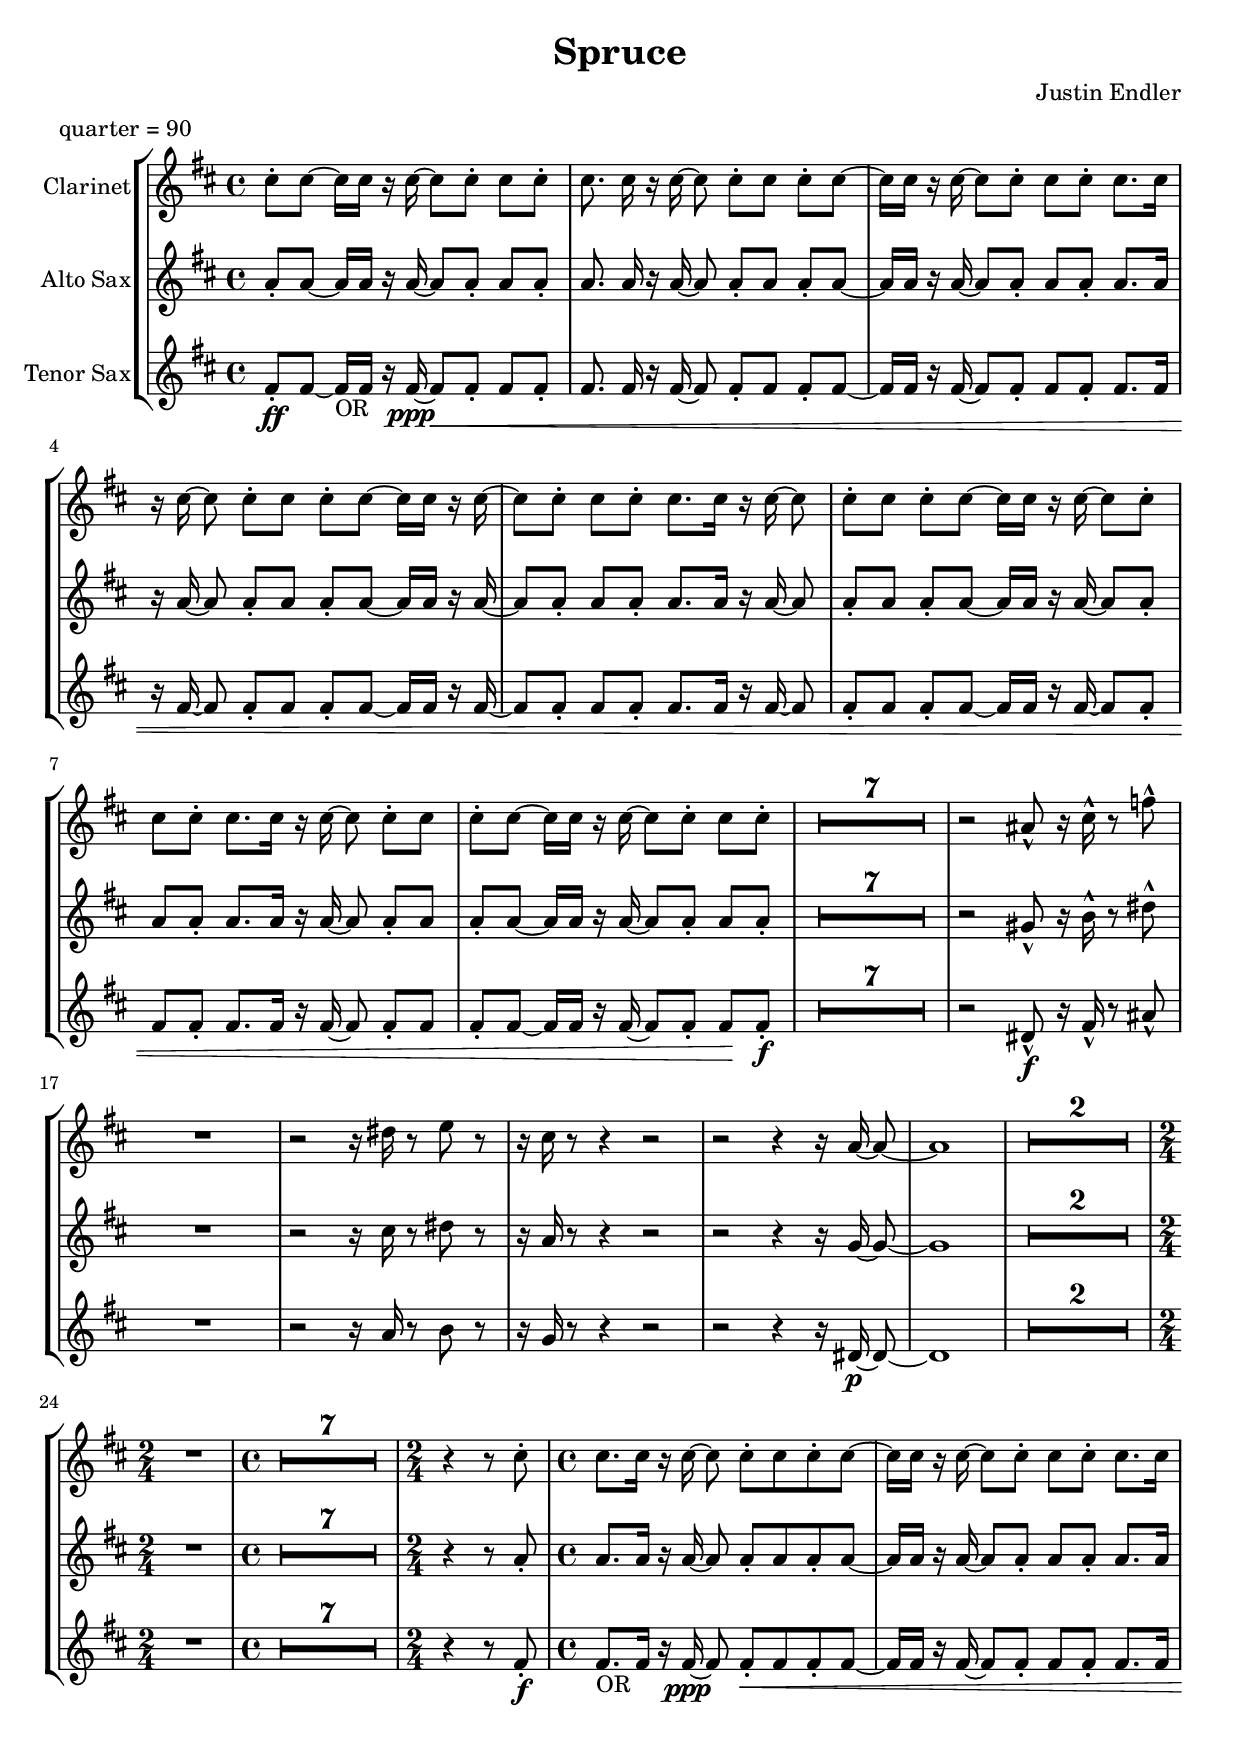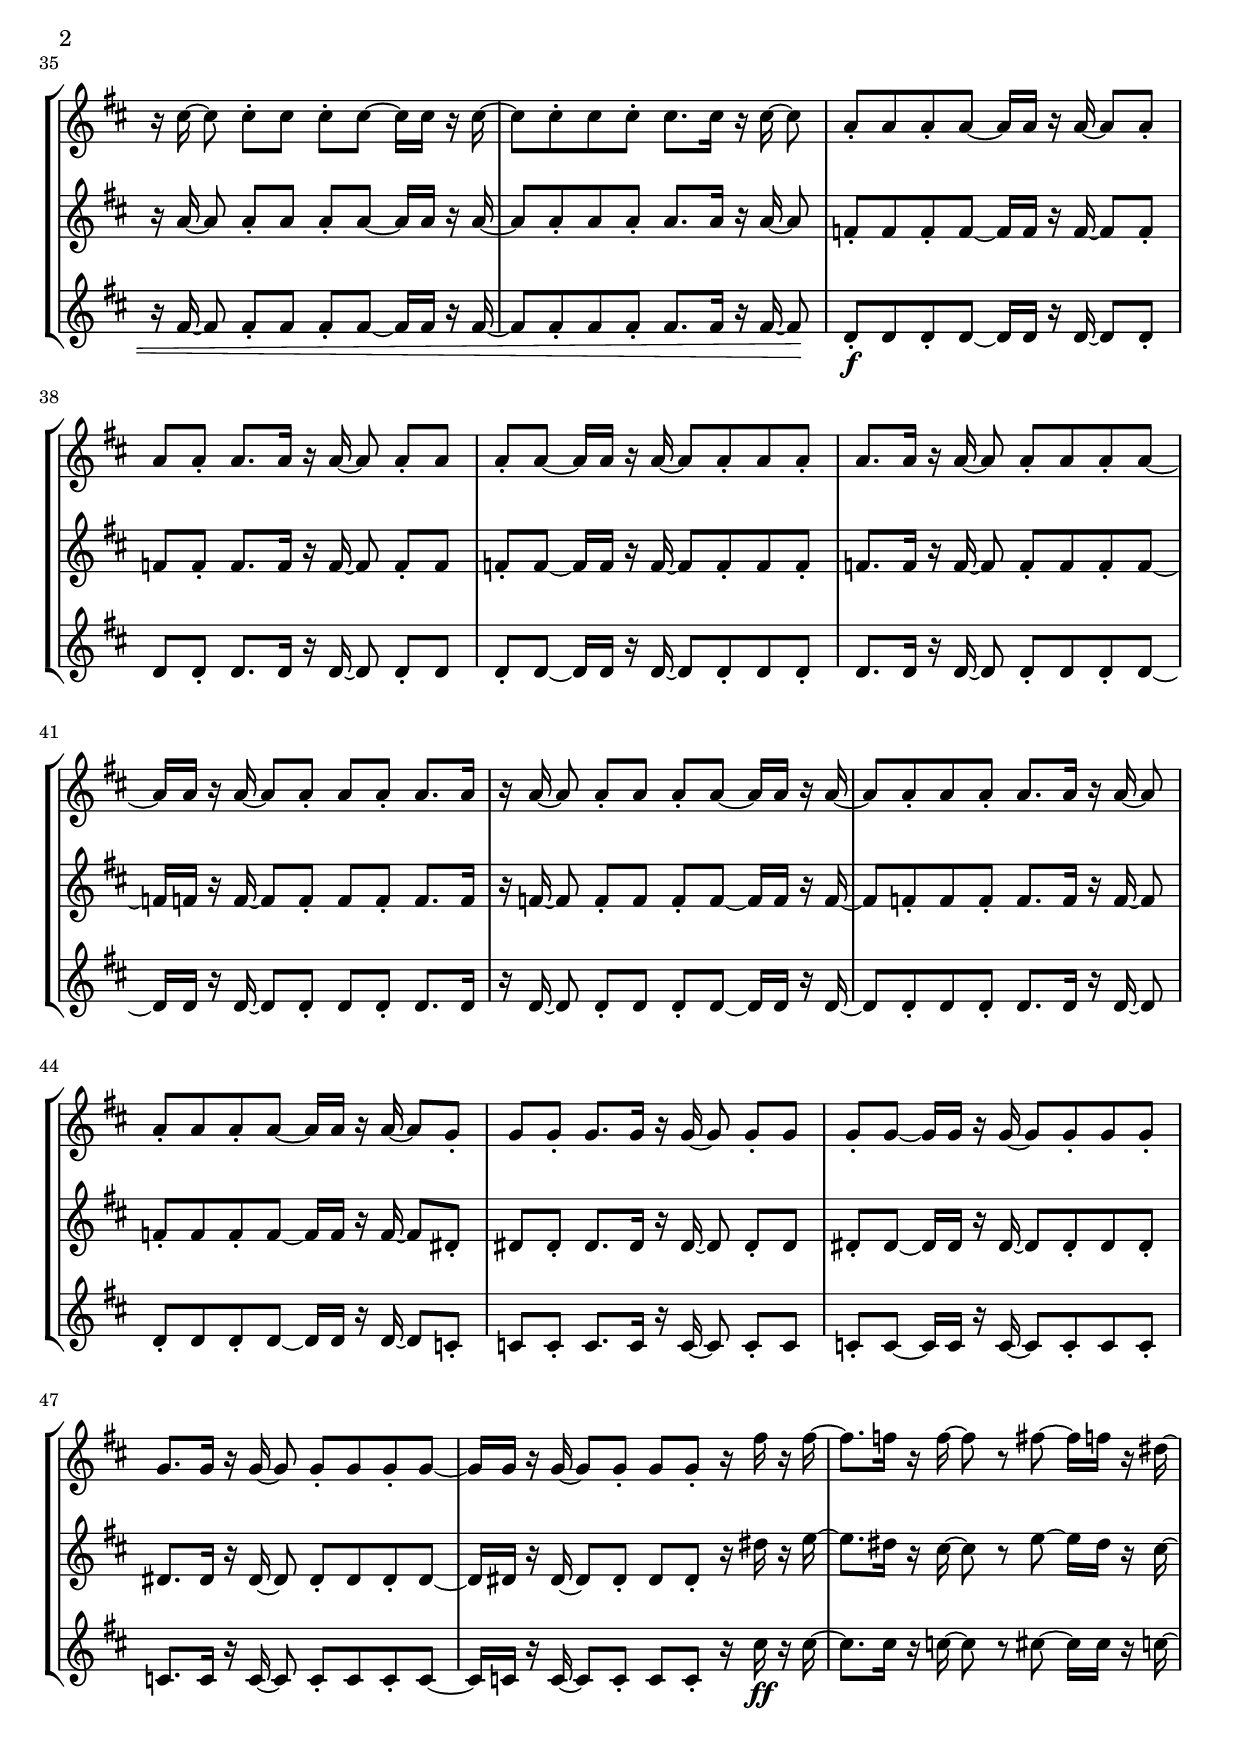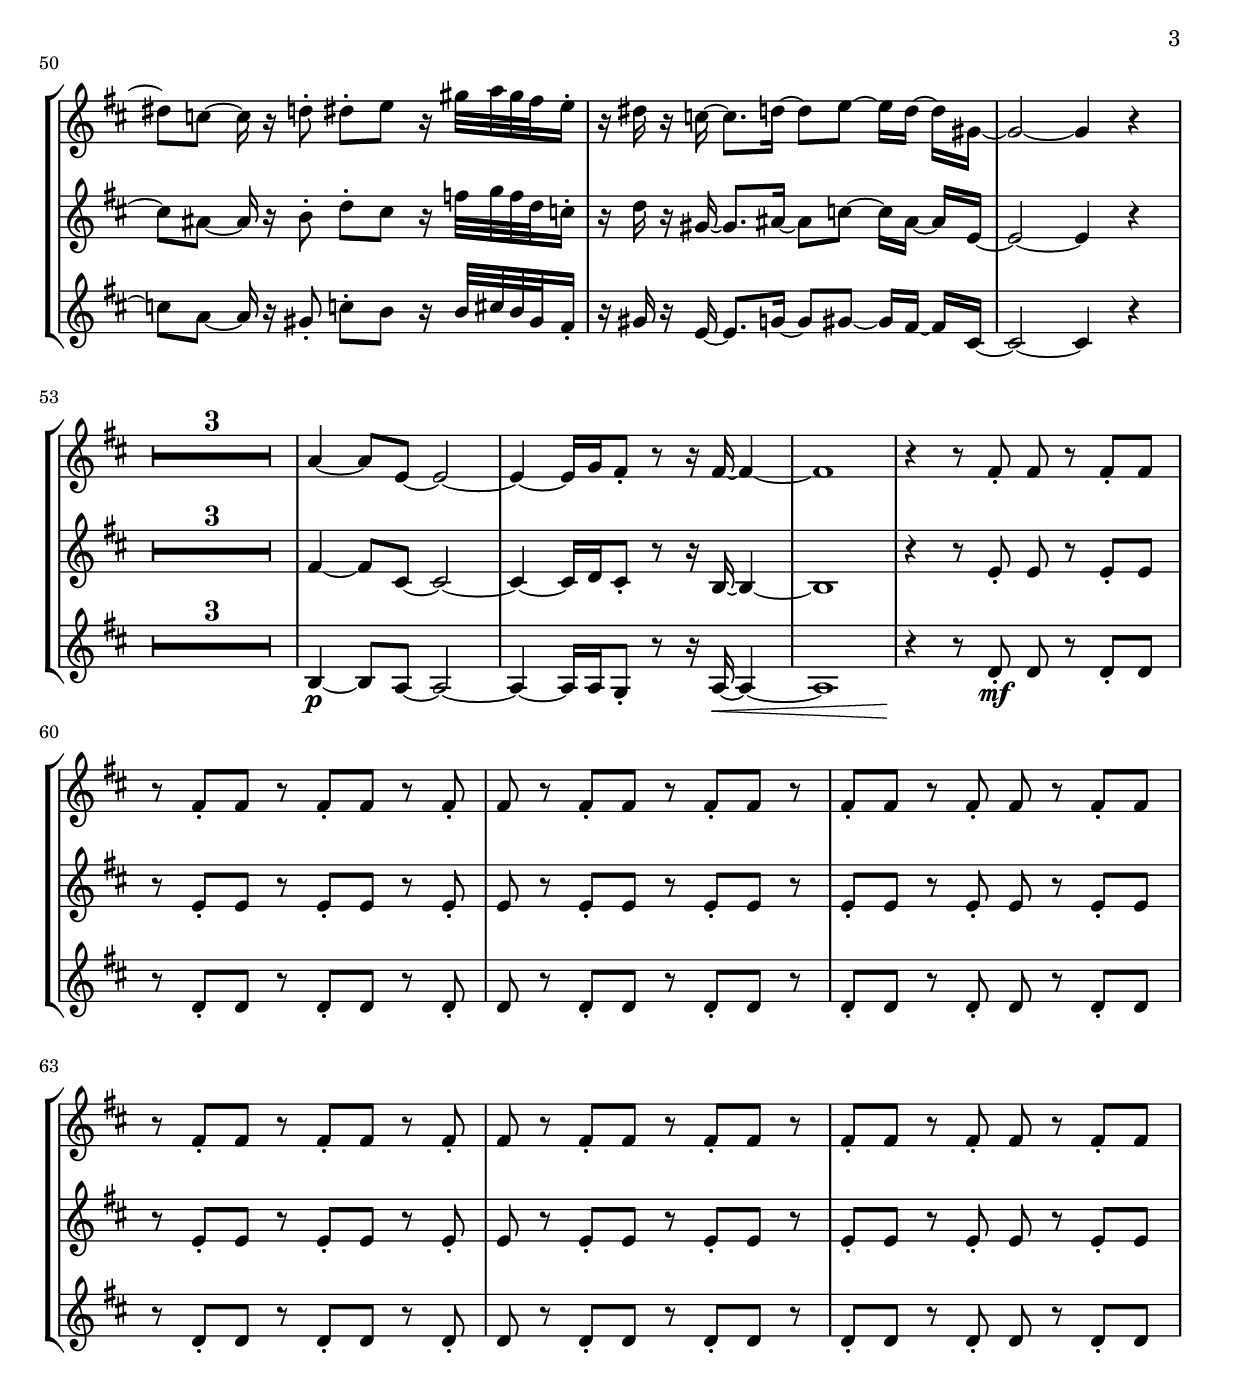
\header {
  title = "Spruce"
  composer = "Justin Endler"
  meter = "quarter = 90"
}
\include "english.ly"
sl = {
  \override NoteHead #'style = #'slash
  \override Stem #'transparent = ##t
  \override Flag #'transparent = ##t
}
nsl = {
  \revert NoteHead #'style
  \revert Stem #'transparent
  \revert Flag #'transparent
}
crOn = \override NoteHead #'style = #'cross
crOff = \revert NoteHead #'style
global = { \time 4/4 }
Key = { \key d \major }
% ------ Clarinet ------
%clar = \transpose c d \relative c'' {
%clar = \transpose c a \relative c {
clar = \relative c'' {
  \Key
  \override MultiMeasureRest.expand-limit = #1
  % Logic bar numbers in comments
  cs8-. cs8 ~ cs16 cs16 r16 cs16 ~ cs8[ cs8-.] cs8 cs8-. | %5
  \autoBeamOff
  cs8. cs16 r16 cs16 ~ cs8 cs8-.[ cs8] cs8-.[ cs8] ~ | %6
  \autoBeamOn
  cs16 cs16 r16 cs16 ~ cs8 cs8-. cs8 cs8-. cs8. cs16 | %7
  \autoBeamOff
  r16 cs16 ~ cs8 cs8-.[ cs8] cs8-.[ cs8] ~ cs16[ cs16] r16 cs16 ~ | %8
  cs8[ cs8-.] cs8[ cs8-.] cs8.[ cs16] r16 cs16 ~ cs8 | %9
  \autoBeamOn
  cs8-. cs8 cs8-. cs8 ~ cs16 cs16 r16 cs16 ~ cs8 cs8-. | %10
  \autoBeamOff
  cs8[ cs8-.] cs8.[ cs16] r16 cs16 ~ cs8 cs8-.[ cs8] | %11
  \autoBeamOn
  cs8-. cs8 ~ cs16 cs16 r16 cs16 ~ cs8[ cs8-.] cs8 cs8-. | %12
  R1*7 |
  r2 as8-^ r16 cs16-^ r8 f8-^ | %20
  R1 | %21
  r2 r16 ds16 r8 e8 r8 | %22
  r16 cs16 r8 r4 r2 | %23
  \autoBeamOff
  r2 r4 r16 a16 ~ a8 ~ | %24
  \autoBeamOn
  a1 | %25
  R1*2 |
  \time 2/4
  R2
  \time 4/4
  R1*7 |
  \time 2/4
  r4 r8 cs8-. | %35
  \time 4/4
  % repeated rhythm
  % 0
  \autoBeamOff
  cs8.[ cs16] r16 cs16 ~ cs8 cs8-.[ cs8 cs8-. cs8] ~ | %36
  \autoBeamOn
  cs16 cs16 r16 cs16 ~ cs8 cs8-. cs8 cs8-. cs8. cs16 | %37
  \autoBeamOff
  r16 cs16 ~ cs8 cs8-.[ cs8] cs8-.[ cs8] ~ cs16[ cs16] r16 cs16 ~ | %38
  cs8[ cs8-. cs8 cs8-.] cs8.[ cs16] r16 cs16 ~ cs8 | %39

  a8-.[ a8 a8-. a8] ~ a16[ a16] r16 a16 ~ a8[ a8-.] | %40
  a8[ a8-.] a8.[ a16] r16 a16 ~ a8 a8-.[ a8] | %41
  \autoBeamOn
  a8-. a8 ~ a16 a16 r16 a16 ~ a8 a8-. a8 a8-. | %42
  % 1
  \autoBeamOff
  a8.[ a16] r16 a16 ~ a8 a8-.[ a8 a8-. a8] ~ | %43
  \autoBeamOn
  a16 a16 r16 a16 ~ a8 a8-. a8 a8-. a8. a16 | %44
  \autoBeamOff
  r16 a16 ~ a8 a8-.[ a8] a8-.[ a8] ~ a16[ a16] r16 a16 ~ | %45
  a8[ a8-. a8 a8-.] a8.[ a16] r16 a16 ~ a8 | %46

  a8-.[ a8 a8-. a8] ~ a16[ a16] r16 a16 ~ a8[ g8-.] | %47
  g8[ g8-.] g8.[ g16] r16 g16 ~ g8 g8-.[ g8] | %48
  \autoBeamOn
  g8-. g8 ~ g16 g16 r16 g16 ~ g8 g8-. g8 g8-. | %49
  %2
  \autoBeamOff
  g8.[ g16] r16 g16 ~ g8 g8-.[ g8 g8-. g8] ~ | %50
  \autoBeamOn
  g16 g16 r16 g16 ~ g8 g8-. g8 g8-. r16 fs'16 r16 fs16 ~ | %51
  \autoBeamOff
  fs8.[ f16] r16 f16 ~ f8 r8 fs8 ~ fs16[ f16] r16 ds16 ~ | %52
  \autoBeamOn
  ds8 c8 ~ c16 r16 d8-. ds8-. e8 r16 gs32 a32 gs32 fs32 e16-. | %53
  \autoBeamOff
  r16 ds16 r16 c16 ~ c8.[ d16] ~ d8[ e8] ~ e16[ d16] ~ d16[ gs,16] ~ | %54
  \autoBeamOn
  gs2 ~ gs4 r4 | %55
  R1*3 |
  a4 ~ a8 e8 ~ e2 ~ | %59
  e4 ~ e16 g16 fs8-. r8 r16 fs16 ~ fs4 ~ | %60
  fs1 | %61
  r4 r8 fs8-. fs8 r8 fs8-. fs8 | %62
  r8 fs8-. fs8 r8 fs8-. fs8 r8 fs8-. | %63
  fs8 r8 fs8-. fs8 r8 fs8-. fs8 r8 | %64
  fs8-. fs8 r8 fs8-. fs8 r8 fs8-. fs8 | %65
  r8 fs8-. fs8 r8 fs8-. fs8 r8 fs8-. | %66
  fs8 r8 fs8-. fs8 r8 fs8-. fs8 r8 | %67
  fs8-. fs8 r8 fs8-. fs8 r8 fs8-. fs8 | %68
}
clarinet = {
  \global
  \set Staff.instrumentName = #"Clarinet"
  \clef treble
  <<
    \clar
  >>
}
% ------ Alto Saxophone ------
%alto = \transpose c a \relative c' {
%alto = \transpose c a \relative c {
alto = \relative c'' {
  \Key
  \override MultiMeasureRest.expand-limit = #1
  % Logic bar numbers in comments
  a8-. a8 ~ a16 a16 r16 a16 ~ a8[ a8-.] a8 a8-. | %5
  \autoBeamOff
  a8. a16 r16 a16 ~ a8 a8-.[ a8] a8-.[ a8] ~ | %6
  \autoBeamOn
  a16 a16 r16 a16 ~ a8 a8-. a8 a8-. a8. a16 | %7
  \autoBeamOff
  r16 a16 ~ a8 a8-.[ a8] a8-.[ a8] ~ a16[ a16] r16 a16 ~ | %8
  a8[ a8-.] a8[ a8-.] a8.[ a16] r16 a16 ~ a8 | %9
  \autoBeamOn
  a8-. a8 a8-. a8 ~ a16 a16 r16 a16 ~ a8 a8-. | %10
  \autoBeamOff
  a8[ a8-.] a8.[ a16] r16 a16 ~ a8 a8-.[ a8] | %11
  \autoBeamOn
  a8-. a8 ~ a16 a16 r16 a16 ~ a8[ a8-.] a8 a8-. | %12
  R1*7 |
  r2 gs8-^ r16 b16-^ r8 ds8-^ | %20
  R1 | %21
  r2 r16 cs16 r8 ds8 r8 | %22
  r16 a16 r8 r4 r2 | %23
  \autoBeamOff
  r2 r4 r16 g16 ~ g8 ~ | %24
  \autoBeamOn
  g1 | %25
  R1*2 |
  \time 2/4
  R2
  \time 4/4
  R1*7 |
  \time 2/4
  r4 r8 a8-. | %35
  \time 4/4
  % repeated rhythm
  % 0
  \autoBeamOff
  a8.[ a16] r16 a16 ~ a8 a8-.[ a8 a8-. a8] ~ | %36
  \autoBeamOn
  a16 a16 r16 a16 ~ a8 a8-. a8 a8-. a8. a16 | %37
  \autoBeamOff
  r16 a16 ~ a8 a8-.[ a8] a8-.[ a8] ~ a16[ a16] r16 a16 ~ | %38
  a8[ a8-. a8 a8-.] a8.[ a16] r16 a16 ~ a8 | %39
  f8-.[ f8 f8-. f8] ~ f16[ f16] r16 f16 ~ f8[ f8-.] | %40
  f8[ f8-.] f8.[ f16] r16 f16 ~ f8 f8-.[ f8] | %41
  \autoBeamOn
  f8-. f8 ~ f16 f16 r16 f16 ~ f8 f8-. f8 f8-. | %42
  % 1
  \autoBeamOff
  f8.[ f16] r16 f16 ~ f8 f8-.[ f8 f8-. f8] ~ | %43
  \autoBeamOn
  f16 f16 r16 f16 ~ f8 f8-. f8 f8-. f8. f16 | %44
  \autoBeamOff
  r16 f16 ~ f8 f8-.[ f8] f8-.[ f8] ~ f16[ f16] r16 f16 ~ | %45
  f8[ f8-. f8 f8-.] f8.[ f16] r16 f16 ~ f8 | %46
  f8-.[ f8 f8-. f8] ~ f16[ f16] r16 f16 ~ f8[ ds8-.] | %47
  ds8[ ds8-.] ds8.[ ds16] r16 ds16 ~ ds8 ds8-.[ ds8] | %48
  \autoBeamOn
  ds8-. ds8 ~ ds16 ds16 r16 ds16 ~ ds8 ds8-. ds8 ds8-. | %49
  %2
  \autoBeamOff
  ds8.[ ds16] r16 ds16 ~ ds8 ds8-.[ ds8 ds8-. ds8] ~ | %50
  \autoBeamOn
  ds16 ds16 r16 ds16 ~ ds8 ds8-. ds8 ds8-. r16 ds'16 r16 e16 ~ | %51
  \autoBeamOff
  e8.[ ds16] r16 cs16 ~ cs8 r8 e8 ~ e16[ ds16] r16 cs16 ~ | %52
  \autoBeamOn
  cs8 as8 ~ as16 r16 b8-. d8-. cs8 r16 f32 g32 f32 d32 c16-. | %53
  \autoBeamOff
  r16 d16 r16 gs,16 ~ gs8.[ as16] ~ as8[ c8] ~ c16[ as16] ~ as16[ e16] ~ | %54
  \autoBeamOn
  e2 ~ e4 r4 | %55
  R1*3 |
  fs4 ~ fs8 cs8 ~ cs2 ~ | %59
  cs4 ~ cs16 d16 cs8-. r8 r16 b16 ~ b4 ~ | %60
  b1 | %61
  r4 r8 e8-. e8 r8 e8-. e8 | %62
  r8 e8-. e8 r8 e8-. e8 r8 e8-. | %63
  e8 r8 e8-. e8 r8 e8-. e8 r8 | %64
  e8-. e8 r8 e8-. e8 r8 e8-. e8 | %65
  r8 e8-. e8 r8 e8-. e8 r8 e8-. | %66
  e8 r8 e8-. e8 r8 e8-. e8 r8 | %67
  e8-. e8 r8 e8-. e8 r8 e8-. e8 | %68
}
altoSax = {
  \global
  \set Staff.instrumentName = #"Alto Sax"
  \clef treble
  <<
    \alto
  >>
}
% ------ Tenor Saxophone ------
%tenor = \transpose c a' \relative c {
%tenor = \transpose c a \relative c {
tenor = \relative c' {
  \Key
  \override MultiMeasureRest.expand-limit = #1
  % Logic bar numbers in comments
  fs8-.\ff fs8 ~ fs16_"OR" fs16 r16 fs16\ppp ~ fs8\<[ fs8-.] fs8 fs8-. | %5
  \autoBeamOff
  fs8. fs16 r16 fs16 ~ fs8 fs8-.[ fs8] fs8-.[ fs8] ~ | %6
  \autoBeamOn
  fs16 fs16 r16 fs16 ~ fs8 fs8-. fs8 fs8-. fs8. fs16 | %7
  \autoBeamOff
  r16 fs16 ~ fs8 fs8-.[ fs8] fs8-.[ fs8] ~ fs16[ fs16] r16 fs16 ~ | %8
  fs8[ fs8-.] fs8[ fs8-.] fs8.[ fs16] r16 fs16 ~ fs8 | %9
  \autoBeamOn
  fs8-. fs8 fs8-. fs8 ~ fs16 fs16 r16 fs16 ~ fs8 fs8-. | %10
  \autoBeamOff
  fs8[ fs8-.] fs8.[ fs16] r16 fs16 ~ fs8 fs8-.[ fs8] | %11
  \autoBeamOn
  fs8-. fs8 ~ fs16 fs16 r16 fs16 ~ fs8[ fs8-.] fs8\! fs8-.\f | %12
  R1*7 |
  r2 ds8-^\f r16 fs16-^ r8 as8-^ | %20
  R1 | %21
  r2 r16 a16 r8 b8 r8 | %22
  r16 g16 r8 r4 r2 | %23
  \autoBeamOff
  r2 r4 r16 ds16\p ~ ds8 ~ | %24
  \autoBeamOn
  ds1 | %25
  R1*2 |
  \time 2/4
  R2
  \time 4/4
  R1*7 |
  \time 2/4
  r4 r8 fs8-.\f | %35
  \time 4/4
  % repeated rhythm
  % 0
  \autoBeamOff
  fs8.[_"OR" fs16] r16 fs16\ppp ~ fs8 fs8-.\<[ fs8 fs8-. fs8] ~ | %36
  \autoBeamOn
  fs16 fs16 r16 fs16 ~ fs8 fs8-. fs8 fs8-. fs8. fs16 | %37
  \autoBeamOff
  r16 fs16 ~ fs8 fs8-.[ fs8] fs8-.[ fs8] ~ fs16[ fs16] r16 fs16 ~ | %38
  fs8[ fs8-. fs8 fs8-.] fs8.[ fs16] r16 fs16 ~ fs8\! | %39

  d8-.\f[ d8 d8-. d8] ~ d16[ d16] r16 d16 ~ d8[ d8-.] | %40
  d8[ d8-.] d8.[ d16] r16 d16 ~ d8 d8-.[ d8] | %41
  \autoBeamOn
  d8-. d8 ~ d16 d16 r16 d16 ~ d8 d8-. d8 d8-. | %42
  % 1
  \autoBeamOff
  d8.[ d16] r16 d16 ~ d8 d8-.[ d8 d8-. d8] ~ | %43
  \autoBeamOn
  d16 d16 r16 d16 ~ d8 d8-. d8 d8-. d8. d16 | %44
  \autoBeamOff
  r16 d16 ~ d8 d8-.[ d8] d8-.[ d8] ~ d16[ d16] r16 d16 ~ | %45
  d8[ d8-. d8 d8-.] d8.[ d16] r16 d16 ~ d8 | %46

  d8-.[ d8 d8-. d8] ~ d16[ d16] r16 d16 ~ d8[ c8-.] | %47
  c8[ c8-.] c8.[ c16] r16 c16 ~ c8 c8-.[ c8] | %48
  \autoBeamOn
  c8-. c8 ~ c16 c16 r16 c16 ~ c8 c8-. c8 c8-. | %49
  %2
  \autoBeamOff
  c8.[ c16] r16 c16 ~ c8 c8-.[ c8 c8-. c8] ~ | %50
  \autoBeamOn
  c16 c16 r16 c16 ~ c8 c8-. c8 c8-. r16 cs'16\ff r16 cs16 ~ | %51
  \autoBeamOff
  cs8.[ cs16] r16 c16 ~ c8 r8 cs8 ~ cs16[ cs16] r16 c16 ~ | %52
  \autoBeamOn
  c8 a8 ~ a16 r16 gs8-. c8-. b8 r16 b32 cs32 b32 gs32 fs16-. | %53
  \autoBeamOff
  r16 gs16 r16 e16 ~ e8.[ g16] ~ g8[ gs8] ~ gs16[ fs16] ~ fs16[ cs16] ~ | %54
  \autoBeamOn
  cs2 ~ cs4 r4 | %55
  R1*3 |
  b4\p ~ b8 a8 ~ a2 ~ | %59
  a4 ~ a16 a16 g8-. r8 r16 a16\< ~ a4 ~ | %60
  a1 | %61
  r4\! r8 d8-.\mf d8 r8 d8-. d8 | %62
  r8 d8-. d8 r8 d8-. d8 r8 d8-. | %63
  d8 r8 d8-. d8 r8 d8-. d8 r8 | %64
  d8-. d8 r8 d8-. d8 r8 d8-. d8 | %65
  r8 d8-. d8 r8 d8-. d8 r8 d8-. | %66
  d8 r8 d8-. d8 r8 d8-. d8 r8 | %67
  d8-. d8 r8 d8-. d8 r8 d8-. d8 | %68
}
tenorSax = {
  \global
  \set Staff.instrumentName = #"Tenor Sax"
  \clef treble
  <<
    \tenor
  >>
}
%%%%%%%%% It All Goes Together Here %%%%%%%%%%%%%%%%%%%%%%

\score {
  <<
    \new StaffGroup = "winds" <<
      \new Staff = "clarinet" \clarinet
      \new Staff = "altosax" \altoSax
      \new Staff = "tenorsax" \tenorSax
    >>
  >>
  \layout {
    \context { \Staff \RemoveEmptyStaves }
    \context {
      \Score
      \override BarNumber #'padding = #3
      \override RehearsalMark #'padding = #2
      skipBars = ##t
    }
  }
  \midi { }
}
